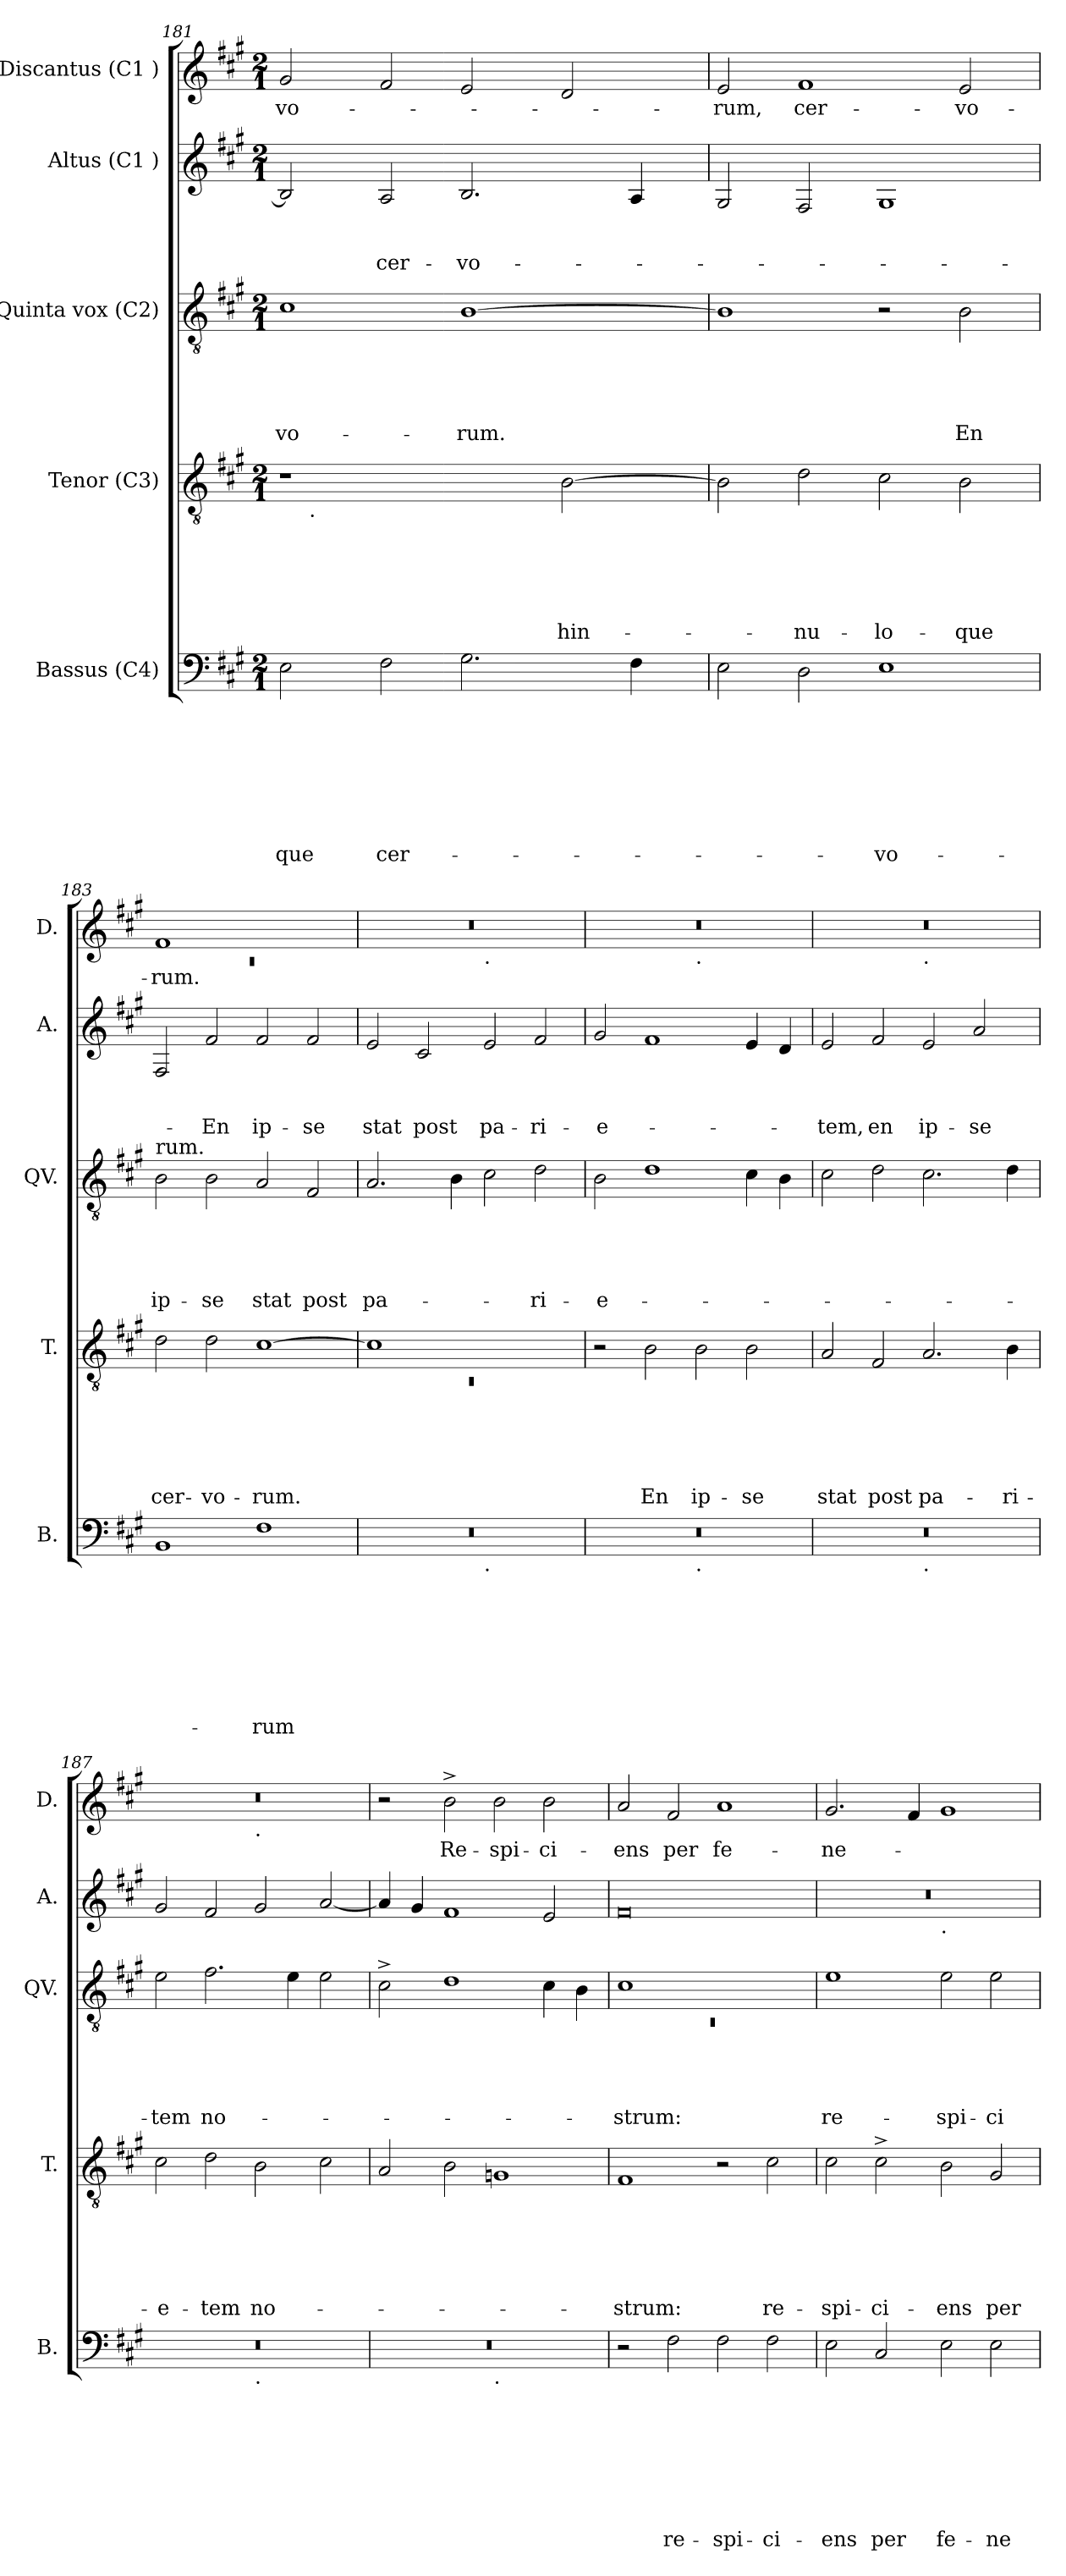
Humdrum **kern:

**kern	**text	**text	**text	**text	**text	**text	**text	**text	**kern	**text	**text	**text	**text	**text	**text	**kern	**text	**text	**text	**text	**text	**kern	**text	**text	**text	**kern	**text
*part5	*part5	*part5	*part5	*part5	*part5	*part5	*part5	*part5	*part4	*part4	*part4	*part4	*part4	*part4	*part4	*part3	*part3	*part3	*part3	*part3	*part3	*part2	*part2	*part2	*part2	*part1	*part1
*staff5	*staff5	*staff5	*staff5	*staff5	*staff5	*staff5	*staff5	*staff5	*staff4	*staff4	*staff4	*staff4	*staff4	*staff4	*staff4	*staff3	*staff3	*staff3	*staff3	*staff3	*staff3	*staff2	*staff2	*staff2	*staff2	*staff1	*staff1
*I"Bassus (C4)	*	*	*	*	*	*	*	*	*I"Tenor (C3)	*	*	*	*	*	*	*I"Quinta vox (C2)	*	*	*	*	*	*I"Altus (C1 )	*	*	*	*I"Discantus (C1 )	*
*I'B.	*	*	*	*	*	*	*	*	*I'T.	*	*	*	*	*	*	*I'QV.	*	*	*	*	*	*I'A.	*	*	*	*I'D.	*
*clefF4	*	*	*	*	*	*	*	*	*clefGv2	*	*	*	*	*	*	*clefGv2	*	*	*	*	*	*clefG2	*	*	*	*clefG2	*
*k[f#c#g#]	*	*	*	*	*	*	*	*	*k[f#c#g#]	*	*	*	*	*	*	*k[f#c#g#]	*	*	*	*	*	*k[f#c#g#]	*	*	*	*k[f#c#g#]	*
*A:	*	*	*	*	*	*	*	*	*A:	*	*	*	*	*	*	*A:	*	*	*	*	*	*A:	*	*	*	*A:	*
*M2/1	*	*	*	*	*	*	*	*	*M2/1	*	*	*	*	*	*	*M2/1	*	*	*	*	*	*M2/1	*	*	*	*M2/1	*
=181	=181	=181	=181	=181	=181	=181	=181	=181	=181	=181	=181	=181	=181	=181	=181	=181	=181	=181	=181	=181	=181	=181	=181	=181	=181	=181	=181
!	!	!	!	!	!	!	!	!LO:LY:b	!	!	!	!	!	!	!	!	!	!	!	!	!LO:LY:b	!	!	!	!	!	!LO:LY:b
*	*	*	*	*	*	*	*	*	*^	*	*	*	*	*	*	*	*	*	*	*	*	*	*	*	*	*	*
2E\	.	.	.	.	.	.	.	-que	1r	16.ryy	.	.	.	.	.	.	1c#	.	.	.	.	-vo-	2B/]	.	.	.	2g#/	-vo-
!	!	!	!	!	!	!	!	!	!	!LO:TX:b:t=.	!	!	!	!	!	!	!	!	!	!	!	!	!	!	!	!	!	!
.	.	.	.	.	.	.	.	.	.	1ryy	.	.	.	.	.	.	.	.	.	.	.	.	.	.	.	.	.	.
!	!	!	!	!	!	!	!	!LO:LY:b	!	!	!	!	!	!	!	!	!	!	!	!	!	!	!	!	!	!LO:LY:b	!	!
2F#\	.	.	.	.	.	.	.	cer-	.	.	.	.	.	.	.	.	.	.	.	.	.	.	2A/	.	.	cer-	2f#/	.
!	!	!	!	!	!	!	!	!	!	!	!	!	!	!	!	!	!	!	!	!	!	!LO:LY:b	!	!	!	!LO:LY:b	!	!
2.G#\	.	.	.	.	.	.	.	.	2ryy	.	.	.	.	.	.	.	[>1B	.	.	.	.	-rum.	2.B/	.	.	-vo-	2e/	.
.	.	.	.	.	.	.	.	.	.	2ryy	.	.	.	.	.	.	.	.	.	.	.	.	.	.	.	.	.	.
!	!	!	!	!	!	!	!	!	!	!	!	!	!	!	!	!LO:LY:b	!	!	!	!	!	!	!	!	!	!	!	!
.	.	.	.	.	.	.	.	.	[>2B\	.	.	.	.	.	.	hin-	.	.	.	.	.	.	.	.	.	.	2d/	.
.	.	.	.	.	.	.	.	.	.	4ryy	.	.	.	.	.	.	.	.	.	.	.	.	.	.	.	.	.	.
4F#\	.	.	.	.	.	.	.	.	.	.	.	.	.	.	.	.	.	.	.	.	.	.	4A/	.	.	.	.	.
.	.	.	.	.	.	.	.	.	.	8ryy	.	.	.	.	.	.	.	.	.	.	.	.	.	.	.	.	.	.
.	.	.	.	.	.	.	.	.	.	32ryy	.	.	.	.	.	.	.	.	.	.	.	.	.	.	.	.	.	.
=182	=182	=182	=182	=182	=182	=182	=182	=182	=182	=182	=182	=182	=182	=182	=182	=182	=182	=182	=182	=182	=182	=182	=182	=182	=182	=182	=182	=182
!	!	!	!	!	!	!	!	!	!	!	!	!	!	!	!	!	!	!	!	!	!	!	!	!	!	!	!	!LO:LY:b
*	*	*	*	*	*	*	*	*	*v	*v	*	*	*	*	*	*	*	*	*	*	*	*	*	*	*	*	*	*
2E\	.	.	.	.	.	.	.	.	2B\]	.	.	.	.	.	.	1B]	.	.	.	.	.	2G#/	.	.	.	2e/	-rum,
!	!	!	!	!	!	!	!	!	!	!	!	!	!	!	!LO:LY:b	!	!	!	!	!	!	!	!	!	!	!	!LO:LY:b
2D\	.	.	.	.	.	.	.	.	2d\	.	.	.	.	.	-nu-	.	.	.	.	.	.	2F#/	.	.	.	1f#	cer-
!	!	!	!	!	!	!	!	!LO:LY:b	!	!	!	!	!	!	!LO:LY:b	!	!	!	!	!	!	!	!	!	!	!	!
1E	.	.	.	.	.	.	.	-vo-	2c#\	.	.	.	.	.	-lo-	2r	.	.	.	.	.	1G#	.	.	.	.	.
!	!	!	!	!	!	!	!	!	!	!	!	!	!	!	!LO:LY:b	!	!	!	!	!	!LO:LY:b	!	!	!	!	!	!LO:LY:b
.	.	.	.	.	.	.	.	.	2B\	.	.	.	.	.	-que	2B\	.	.	.	.	En	.	.	.	.	2e/	-vo-
!!LO:LB:g=z
=183	=183	=183	=183	=183	=183	=183	=183	=183	=183	=183	=183	=183	=183	=183	=183	=183	=183	=183	=183	=183	=183	=183	=183	=183	=183	=183	=183
*	*	*	*	*	*	*	*	*	*	*	*	*	*	*	*	*	*	*	*	*	*	*	*	*	*	*^	*
!	!	!	!	!	!	!	!	!	!	!	!	!	!	!	!	!LO:TX:a:t=rum.	!	!	!	!	!	!	!	!	!	!	!	!
!	!	!	!	!	!	!	!	!	!	!	!	!	!	!	!LO:LY:b	!	!	!	!	!	!LO:LY:b	!	!	!	!	!	!LO:N:vis=1	!LO:LY:b
1BB	.	.	.	.	.	.	.	.	2d\	.	.	.	.	.	cer-	2B\	.	.	.	.	ip-	2F#/	.	.	.	1f#	0rc	-rum.
!	!	!	!	!	!	!	!	!	!	!	!	!	!	!	!LO:LY:b	!	!	!	!	!	!LO:LY:b	!	!	!	!LO:LY:b	!	!	!
.	.	.	.	.	.	.	.	.	2d\	.	.	.	.	.	-vo-	2B\	.	.	.	.	-se	2f#/	.	.	-En	.	.	.
!	!	!	!	!	!	!	!	!LO:LY:b	!	!	!	!	!	!	!LO:LY:b	!	!	!	!	!	!LO:LY:b	!	!	!	!LO:LY:b	!	!	!
1F#	.	.	.	.	.	.	.	-rum	[>1c#	.	.	.	.	.	-rum.	2A/	.	.	.	.	stat	2f#/	.	.	ip-	1ryy	.	.
!	!	!	!	!	!	!	!	!	!	!	!	!	!	!	!	!	!	!	!	!	!LO:LY:b	!	!	!	!LO:LY:b	!	!	!
.	.	.	.	.	.	.	.	.	.	.	.	.	.	.	.	2F#/	.	.	.	.	post	2f#/	.	.	-se	.	.	.
=184	=184	=184	=184	=184	=184	=184	=184	=184	=184	=184	=184	=184	=184	=184	=184	=184	=184	=184	=184	=184	=184	=184	=184	=184	=184	=184	=184	=184
*	*	*	*	*	*	*	*	*	*^	*	*	*	*	*	*	*	*	*	*	*	*	*	*	*	*	*	*	*
!	!	!	!	!	!	!	!	!	!	!LO:N:vis=1	!	!	!	!	!	!	!	!	!	!	!	!LO:LY:b	!	!	!	!LO:LY:b	!	!	!
*^	*	*	*	*	*	*	*	*	*	*	*	*	*	*	*	*	*	*	*	*	*	*	*	*	*	*	*	*	*
0r	1ryy	.	.	.	.	.	.	.	.	1c#]	0rC	.	.	.	.	.	.	2.A/	.	.	.	.	pa-	2e/	.	.	stat	0r	1ryy	.
!	!	!	!	!	!	!	!	!	!	!	!	!	!	!	!	!	!	!	!	!	!	!	!	!	!	!	!LO:LY:b	!	!	!
.	.	.	.	.	.	.	.	.	.	.	.	.	.	.	.	.	.	.	.	.	.	.	.	2c#/	.	.	post	.	.	.
.	.	.	.	.	.	.	.	.	.	.	.	.	.	.	.	.	.	4B\	.	.	.	.	.	.	.	.	.	.	.	.
!	!	!	!	!	!	!	!	!	!	!	!	!	!	!	!	!	!	!	!	!	!	!	!	!	!	!	!	!	!LO:TX:b:t=.	!
!	!LO:TX:b:t=.	!	!	!	!	!	!	!	!	!	!	!	!	!	!	!	!	!	!	!	!	!	!	!	!	!	!	!	!	!
!	!	!	!	!	!	!	!	!	!	!	!	!	!	!	!	!	!	!	!	!	!	!	!	!	!	!	!LO:LY:b	!	!	!
.	1ryy	.	.	.	.	.	.	.	.	1ryy	.	.	.	.	.	.	.	2c#\	.	.	.	.	.	2e/	.	.	pa-	.	1ryy	.
!	!	!	!	!	!	!	!	!	!	!	!	!	!	!	!	!	!	!	!	!	!	!	!LO:LY:b	!	!	!	!LO:LY:b	!	!	!
.	.	.	.	.	.	.	.	.	.	.	.	.	.	.	.	.	.	2d\	.	.	.	.	-ri-	2f#/	.	.	-ri-	.	.	.
*	*	*	*	*	*	*	*	*	*	*v	*v	*	*	*	*	*	*	*	*	*	*	*	*	*	*	*	*	*	*	*
=185	=185	=185	=185	=185	=185	=185	=185	=185	=185	=185	=185	=185	=185	=185	=185	=185	=185	=185	=185	=185	=185	=185	=185	=185	=185	=185	=185	=185	=185
!	!	!	!	!	!	!	!	!	!	!	!	!	!	!	!	!	!	!	!	!	!	!LO:LY:b:rj	!	!	!	!LO:LY:b:rj	!	!	!
0r	1ryy	.	.	.	.	.	.	.	.	2r	.	.	.	.	.	.	2B\	.	.	.	.	-e-	2g#/	.	.	-e-	0r	1ryy	.
!	!	!	!	!	!	!	!	!	!	!	!	!	!	!	!	!LO:LY:b	!	!	!	!	!	!	!	!	!	!	!	!	!
.	.	.	.	.	.	.	.	.	.	2B\	.	.	.	.	.	En	1d	.	.	.	.	.	1f#	.	.	.	.	.	.
!	!	!	!	!	!	!	!	!	!	!	!	!	!	!	!	!	!	!	!	!	!	!	!	!	!	!	!	!LO:TX:b:t=.	!
!	!LO:TX:b:t=.	!	!	!	!	!	!	!	!	!	!	!	!	!	!	!	!	!	!	!	!	!	!	!	!	!	!	!	!
!	!	!	!	!	!	!	!	!	!	!	!	!	!	!	!	!LO:LY:b	!	!	!	!	!	!	!	!	!	!	!	!	!
.	1ryy	.	.	.	.	.	.	.	.	2B\	.	.	.	.	.	ip-	.	.	.	.	.	.	.	.	.	.	.	1ryy	.
!	!	!	!	!	!	!	!	!	!	!	!	!	!	!	!	!LO:LY:b	!	!	!	!	!	!	!	!	!	!	!	!	!
.	.	.	.	.	.	.	.	.	.	2B\	.	.	.	.	.	-se	4c#\	.	.	.	.	.	4e/	.	.	.	.	.	.
.	.	.	.	.	.	.	.	.	.	.	.	.	.	.	.	.	4B\	.	.	.	.	.	4d/	.	.	.	.	.	.
=186	=186	=186	=186	=186	=186	=186	=186	=186	=186	=186	=186	=186	=186	=186	=186	=186	=186	=186	=186	=186	=186	=186	=186	=186	=186	=186	=186	=186	=186
!	!	!	!	!	!	!	!	!	!	!	!	!	!	!	!	!LO:LY:b	!	!	!	!	!	!	!	!	!	!LO:LY:b	!	!	!
0r	1ryy	.	.	.	.	.	.	.	.	2A/	.	.	.	.	.	stat	2c#\	.	.	.	.	.	2e/	.	.	-tem,	0r	1ryy	.
!	!	!	!	!	!	!	!	!	!	!	!	!	!	!	!	!LO:LY:b	!	!	!	!	!	!	!	!	!	!LO:LY:b	!	!	!
.	.	.	.	.	.	.	.	.	.	2F#/	.	.	.	.	.	post	2d\	.	.	.	.	.	2f#/	.	.	en	.	.	.
!	!	!	!	!	!	!	!	!	!	!	!	!	!	!	!	!	!	!	!	!	!	!	!	!	!	!	!	!LO:TX:b:t=.	!
!	!LO:TX:b:t=.	!	!	!	!	!	!	!	!	!	!	!	!	!	!	!	!	!	!	!	!	!	!	!	!	!	!	!	!
!	!	!	!	!	!	!	!	!	!	!	!	!	!	!	!	!LO:LY:b	!	!	!	!	!	!	!	!	!	!LO:LY:b	!	!	!
.	1ryy	.	.	.	.	.	.	.	.	2.A/	.	.	.	.	.	pa-	2.c#\	.	.	.	.	.	2e/	.	.	ip-	.	1ryy	.
!	!	!	!	!	!	!	!	!	!	!	!	!	!	!	!	!	!	!	!	!	!	!	!	!	!	!LO:LY:b	!	!	!
.	.	.	.	.	.	.	.	.	.	.	.	.	.	.	.	.	.	.	.	.	.	.	2a/	.	.	-se	.	.	.
!	!	!	!	!	!	!	!	!	!	!	!	!	!	!	!	!LO:LY:b	!	!	!	!	!	!	!	!	!	!	!	!	!
.	.	.	.	.	.	.	.	.	.	4B\	.	.	.	.	.	-ri-	4d\	.	.	.	.	.	.	.	.	.	.	.	.
!!LO:PB:g=z	!!
=187	=187	=187	=187	=187	=187	=187	=187	=187	=187	=187	=187	=187	=187	=187	=187	=187	=187	=187	=187	=187	=187	=187	=187	=187	=187	=187	=187	=187	=187
!	!	!	!	!	!	!	!	!	!	!	!	!	!	!	!	!LO:LY:b	!	!	!	!	!	!LO:LY:b	!	!	!	!	!	!	!
0r	1ryy	.	.	.	.	.	.	.	.	2c#\	.	.	.	.	.	-e-	2e\	.	.	.	.	-tem	2g#/	.	.	.	0r	1ryy	.
!	!	!	!	!	!	!	!	!	!	!	!	!	!	!	!	!LO:LY:b	!	!	!	!	!	!LO:LY:b	!	!	!	!	!	!	!
.	.	.	.	.	.	.	.	.	.	2d\	.	.	.	.	.	-tem	2.f#\	.	.	.	.	no-	2f#/	.	.	.	.	.	.
!	!	!	!	!	!	!	!	!	!	!	!	!	!	!	!	!	!	!	!	!	!	!	!	!	!	!	!	!LO:TX:b:t=.	!
!	!LO:TX:b:t=.	!	!	!	!	!	!	!	!	!	!	!	!	!	!	!	!	!	!	!	!	!	!	!	!	!	!	!	!
!	!	!	!	!	!	!	!	!	!	!	!	!	!	!	!	!LO:LY:b	!	!	!	!	!	!	!	!	!	!	!	!	!
.	1ryy	.	.	.	.	.	.	.	.	2B\	.	.	.	.	.	no-	.	.	.	.	.	.	2g#/	.	.	.	.	1ryy	.
.	.	.	.	.	.	.	.	.	.	.	.	.	.	.	.	.	4e\	.	.	.	.	.	.	.	.	.	.	.	.
.	.	.	.	.	.	.	.	.	.	2c#\	.	.	.	.	.	.	2e\	.	.	.	.	.	[<2a/	.	.	.	.	.	.
*	*	*	*	*	*	*	*	*	*	*	*	*	*	*	*	*	*	*	*	*	*	*	*	*	*	*	*v	*v	*
=188	=188	=188	=188	=188	=188	=188	=188	=188	=188	=188	=188	=188	=188	=188	=188	=188	=188	=188	=188	=188	=188	=188	=188	=188	=188	=188	=188	=188
0r	1ryy	.	.	.	.	.	.	.	.	2A/	.	.	.	.	.	.	2c#^>\	.	.	.	.	.	4a/]	.	.	.	2r	.
.	.	.	.	.	.	.	.	.	.	.	.	.	.	.	.	.	.	.	.	.	.	.	4g#/	.	.	.	.	.
!	!	!	!	!	!	!	!	!	!	!	!	!	!	!	!	!	!	!	!	!	!	!	!	!	!	!	!	!LO:LY:b
.	.	.	.	.	.	.	.	.	.	2B\	.	.	.	.	.	.	1d	.	.	.	.	.	1f#	.	.	.	2b^>\	Re-
!	!LO:TX:b:t=.	!	!	!	!	!	!	!	!	!	!	!	!	!	!	!	!	!	!	!	!	!	!	!	!	!	!	!
!	!	!	!	!	!	!	!	!	!	!	!	!	!	!	!	!	!	!	!	!	!	!	!	!	!	!	!	!LO:LY:b
.	1ryy	.	.	.	.	.	.	.	.	1G	.	.	.	.	.	.	.	.	.	.	.	.	.	.	.	.	2b\	-spi-
!	!	!	!	!	!	!	!	!	!	!	!	!	!	!	!	!	!	!	!	!	!	!	!	!	!	!	!	!LO:LY:b
.	.	.	.	.	.	.	.	.	.	.	.	.	.	.	.	.	4c#\	.	.	.	.	.	2e/	.	.	.	2b\	-ci-
.	.	.	.	.	.	.	.	.	.	.	.	.	.	.	.	.	4B\	.	.	.	.	.	.	.	.	.	.	.
=189	=189	=189	=189	=189	=189	=189	=189	=189	=189	=189	=189	=189	=189	=189	=189	=189	=189	=189	=189	=189	=189	=189	=189	=189	=189	=189	=189	=189
*	*	*	*	*	*	*	*	*	*	*	*	*	*	*	*	*	*^	*	*	*	*	*	*	*	*	*	*	*
!	!	!	!	!	!	!	!	!	!	!	!	!	!	!	!	!LO:LY:b	!	!LO:N:vis=1	!	!	!	!	!LO:LY:b	!	!	!	!	!	!LO:LY:b
*v	*v	*	*	*	*	*	*	*	*	*	*	*	*	*	*	*	*	*	*	*	*	*	*	*	*	*	*	*	*
2r	.	.	.	.	.	.	.	.	1F#	.	.	.	.	.	-strum:	1c#	0rC	.	.	.	.	-strum:	0f#	.	.	.	2a/	-ens
!	!	!	!	!	!	!	!	!LO:LY:b	!	!	!	!	!	!	!	!	!	!	!	!	!	!	!	!	!	!	!	!LO:LY:b
2F#\	.	.	.	.	.	.	.	re-	.	.	.	.	.	.	.	.	.	.	.	.	.	.	.	.	.	.	2f#/	per
!	!	!	!	!	!	!	!	!LO:LY:b	!	!	!	!	!	!	!	!	!	!	!	!	!	!	!	!	!	!	!	!LO:LY:b
2F#\	.	.	.	.	.	.	.	-spi-	2r	.	.	.	.	.	.	1ryy	.	.	.	.	.	.	.	.	.	.	1a	fe-
!	!	!	!	!	!	!	!	!LO:LY:b	!	!	!	!	!	!	!LO:LY:b	!	!	!	!	!	!	!	!	!	!	!	!	!
2F#\	.	.	.	.	.	.	.	-ci-	2c#\	.	.	.	.	.	re-	.	.	.	.	.	.	.	.	.	.	.	.	.
*	*	*	*	*	*	*	*	*	*	*	*	*	*	*	*	*v	*v	*	*	*	*	*	*	*	*	*	*	*
=190	=190	=190	=190	=190	=190	=190	=190	=190	=190	=190	=190	=190	=190	=190	=190	=190	=190	=190	=190	=190	=190	=190	=190	=190	=190	=190	=190
!	!	!	!	!	!	!	!	!LO:LY:b	!	!	!	!	!	!	!LO:LY:b	!	!	!	!	!	!LO:LY:b	!	!	!	!	!	!LO:LY:b
*	*	*	*	*	*	*	*	*	*	*	*	*	*	*	*	*	*	*	*	*	*	*^	*	*	*	*	*
2E\	.	.	.	.	.	.	.	-ens	2c#\	.	.	.	.	.	-spi-	1e	.	.	.	.	re-	0r	1ryy	.	.	.	2.g#/	-ne-
!	!	!	!	!	!	!	!	!LO:LY:b	!	!	!	!	!	!	!LO:LY:b	!	!	!	!	!	!	!	!	!	!	!	!	!
2C#/	.	.	.	.	.	.	.	per	2c#^>\	.	.	.	.	.	-ci-	.	.	.	.	.	.	.	.	.	.	.	.	.
.	.	.	.	.	.	.	.	.	.	.	.	.	.	.	.	.	.	.	.	.	.	.	.	.	.	.	4f#/	.
!	!	!	!	!	!	!	!	!	!	!	!	!	!	!	!	!	!	!	!	!	!	!	!LO:TX:b:t=.	!	!	!	!	!
!	!	!	!	!	!	!	!	!LO:LY:b	!	!	!	!	!	!	!LO:LY:b	!	!	!	!	!	!LO:LY:b	!	!	!	!	!	!	!
2E\	.	.	.	.	.	.	.	fe-	2B\	.	.	.	.	.	-ens	2e\	.	.	.	.	-spi-	.	1ryy	.	.	.	1g#	.
!	!	!	!	!	!	!	!	!LO:LY:b	!	!	!	!	!	!	!LO:LY:b	!	!	!	!	!	!LO:LY:b	!	!	!	!	!	!	!
2E\	.	.	.	.	.	.	.	-ne-	2G#/	.	.	.	.	.	per	2e\	.	.	.	.	-ci-	.	.	.	.	.	.	.
*	*	*	*	*	*	*	*	*	*	*	*	*	*	*	*	*	*	*	*	*	*	*v	*v	*	*	*	*	*
=	=	=	=	=	=	=	=	=	=	=	=	=	=	=	=	=	=	=	=	=	=	=	=	=	=	=	=
*-	*-	*-	*-	*-	*-	*-	*-	*-	*-	*-	*-	*-	*-	*-	*-	*-	*-	*-	*-	*-	*-	*-	*-	*-	*-	*-	*-
